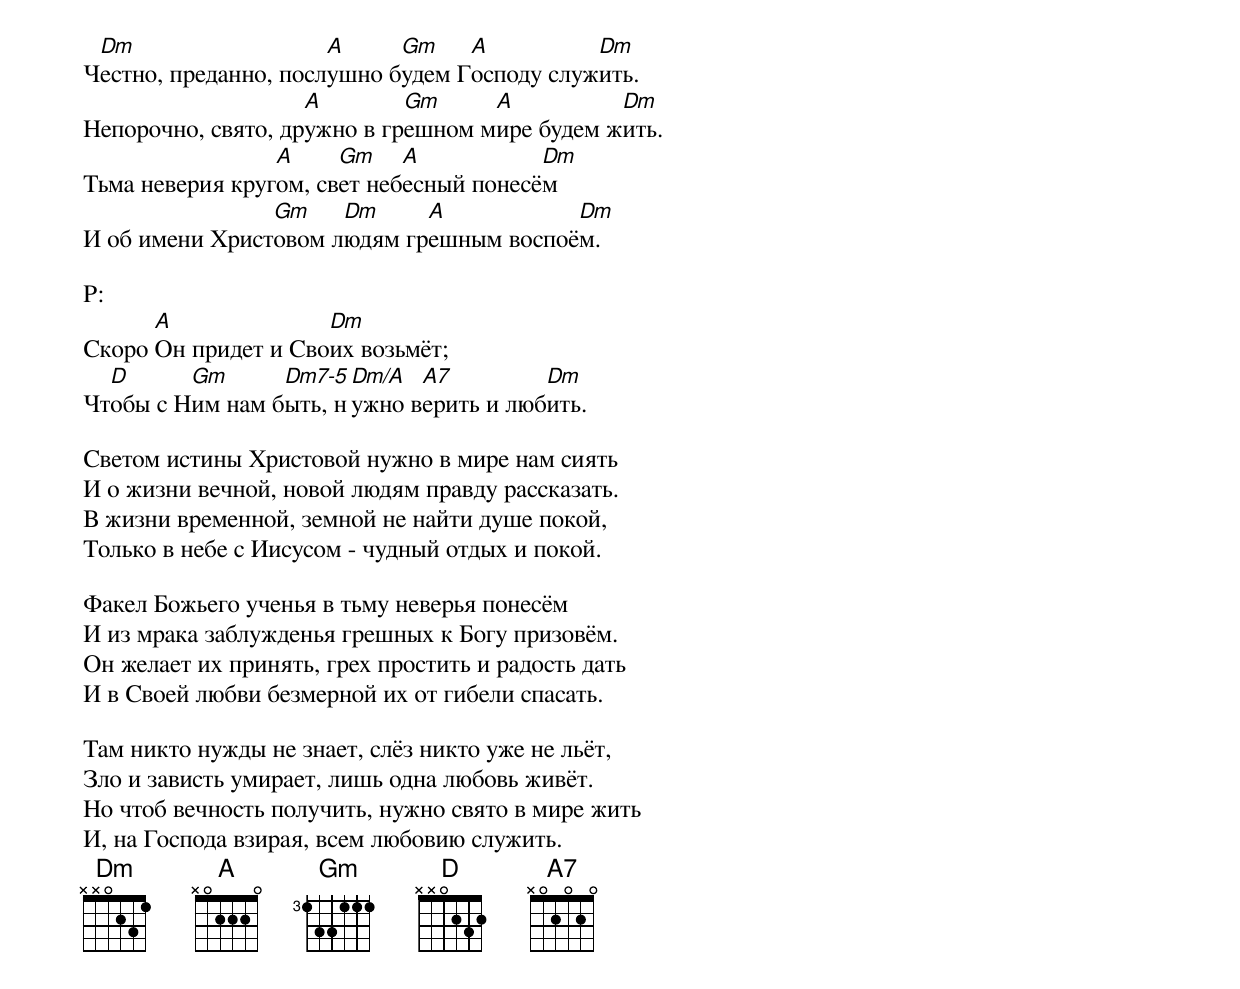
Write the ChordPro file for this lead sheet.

Ч[Dm]естно, преданно, посл[A]ушно б[Gm]удем Г[A]осподу служ[Dm]ить.
Непорочно, свято, др[A]ужно в гр[Gm]ешном м[A]ире будем ж[Dm]ить.
Тьма неверия круг[A]ом, св[Gm]ет неб[A]есный понесё[Dm]м
И об имени Христ[Gm]овом л[Dm]юдям гр[A]ешным воспоё[Dm]м.

P:
Скоро [A]Он придет и Сво[Dm]их возьмёт;
Чт[D]обы с Н[Gm]им нам б[Dm7-5]ыть, н[Dm/A]ужно в[A7]ерить и люб[Dm]ить.

Светом истины Христовой нужно в мире нам сиять
И о жизни вечной, новой людям правду рассказать.
В жизни временной, земной не найти душе покой,
Только в небе с Иисусом - чудный отдых и покой.

Факел Божьего ученья в тьму неверья понесём
И из мрака заблужденья грешных к Богу призовём.
Он желает их принять, грех простить и радость дать
И в Своей любви безмерной их от гибели спасать.

Там никто нужды не знает, слёз никто уже не льёт,
Зло и зависть умирает, лишь одна любовь живёт.
Но чтоб вечность получить, нужно свято в мире жить
И, на Господа взирая, всем любовию служить.
